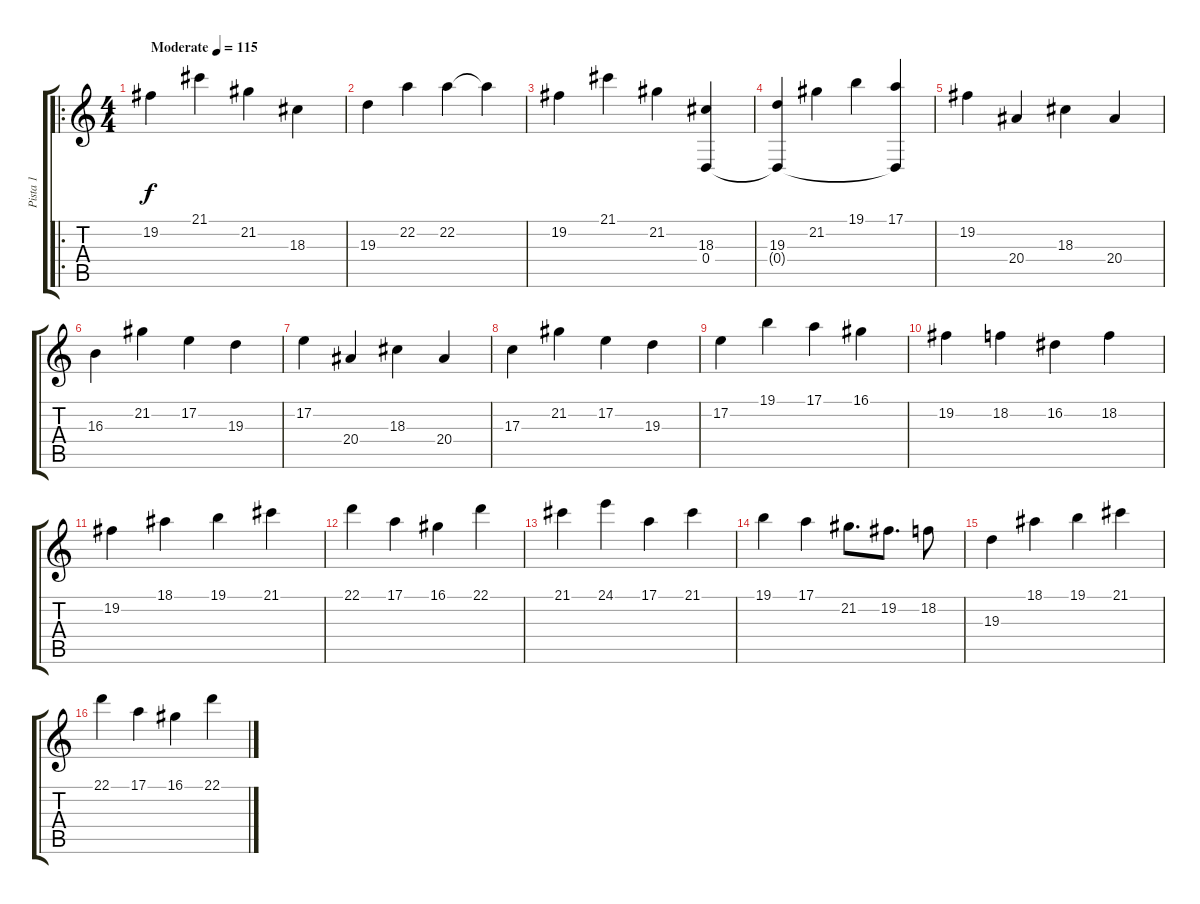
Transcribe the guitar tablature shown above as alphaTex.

\track ("Pista 1" "Pista 1") {instrument acousticgrandpiano}
\staff {score tabs}
\tuning (E4 B3 G3 D3 A2 E2) {hide}
\ro
\ts (4 4)
\tempo (115 "Moderate")
\clef g2
\ks c
19.2.4{dy f instrument acousticgrandpiano} 21.1.4 21.2.4 18.3.4 |
19.3.4 22.2.4 22.2.4 22.2{t}.4 |
19.2.4 21.1.4 21.2.4 (18.3 0.4).4 |
(19.3 0.4{t}).4 21.2.4 19.1.4 (17.1 0.4{t}).4 |
19.2.4 20.4.4 18.3.4 20.4.4 |
16.3.4 21.2.4 17.2.4 19.3.4 |
17.2.4 20.4.4 18.3.4 20.4.4 |
17.3.4 21.2.4 17.2.4 19.3.4 |
17.2.4 19.1.4 17.1.4 16.1.4 |
19.2.4 18.2.4 16.2.4 18.2.4 |
19.2.4 18.1.4 19.1.4 21.1.4 |
22.1.4 17.1.4 16.1.4 22.1.4 |
21.1.4 24.1.4 17.1.4 21.1.4 |
19.1.4 17.1.4 21.2.8{d} 19.2.8{d} 18.2.8 |
19.3.4 18.1.4 19.1.4 21.1.4 |
22.1.4 17.1.4 16.1.4 22.1.4
